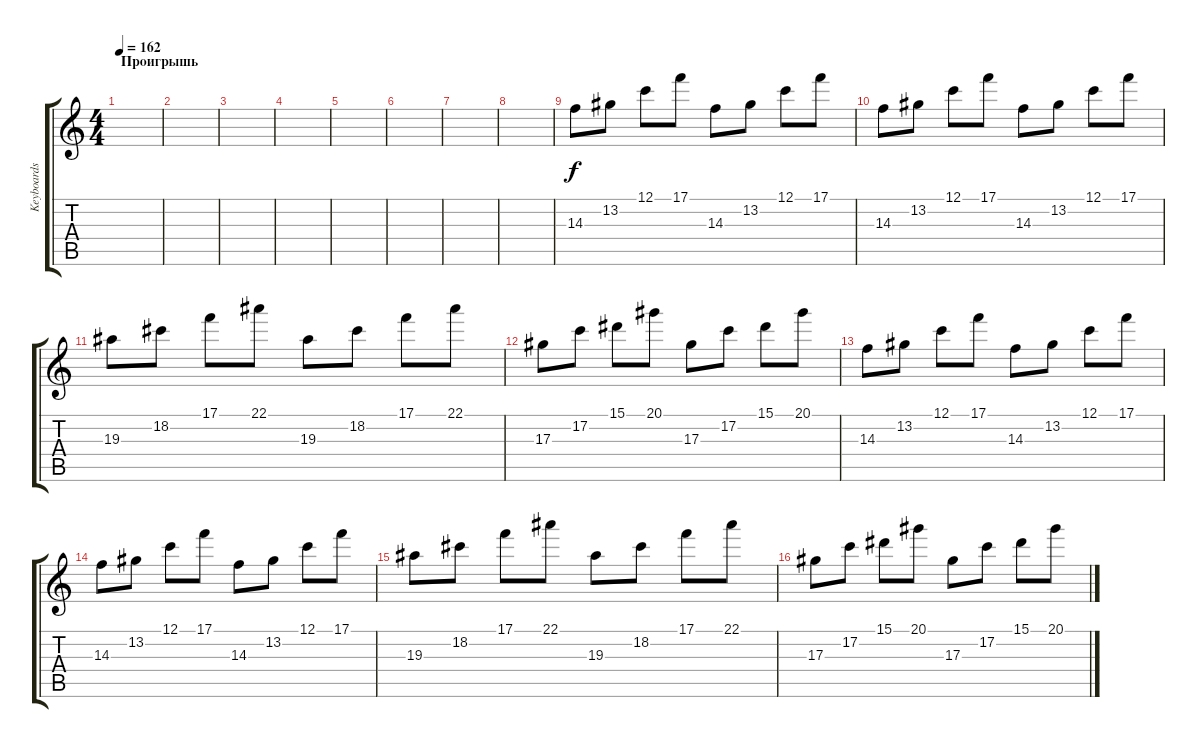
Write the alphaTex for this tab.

\track ("Keyboards" "Keyboards") {instrument overdrivenguitar}
\staff {score tabs}
\tuning (C4 G3 Eb3 Bb2 F2 C2) {hide}
\ts (4 4)
\section ("" "Проигрышь")
\tempo 162
\clef g2
\ks c
|
|
|
|
|
|
|
|
14.3.8 13.2.8 12.1.8 17.1.8 14.3.8 13.2.8 12.1.8 17.1.8 |
14.3.8 13.2.8 12.1.8 17.1.8 14.3.8 13.2.8 12.1.8 17.1.8 |
19.3.8 18.2.8 17.1.8 22.1.8 19.3.8 18.2.8 17.1.8 22.1.8 |
17.3.8 17.2.8 15.1.8 20.1.8 17.3.8 17.2.8 15.1.8 20.1.8 |
14.3.8 13.2.8 12.1.8 17.1.8 14.3.8 13.2.8 12.1.8 17.1.8 |
14.3.8 13.2.8 12.1.8 17.1.8 14.3.8 13.2.8 12.1.8 17.1.8 |
19.3.8 18.2.8 17.1.8 22.1.8 19.3.8 18.2.8 17.1.8 22.1.8 |
17.3.8 17.2.8 15.1.8 20.1.8 17.3.8 17.2.8 15.1.8 20.1.8
